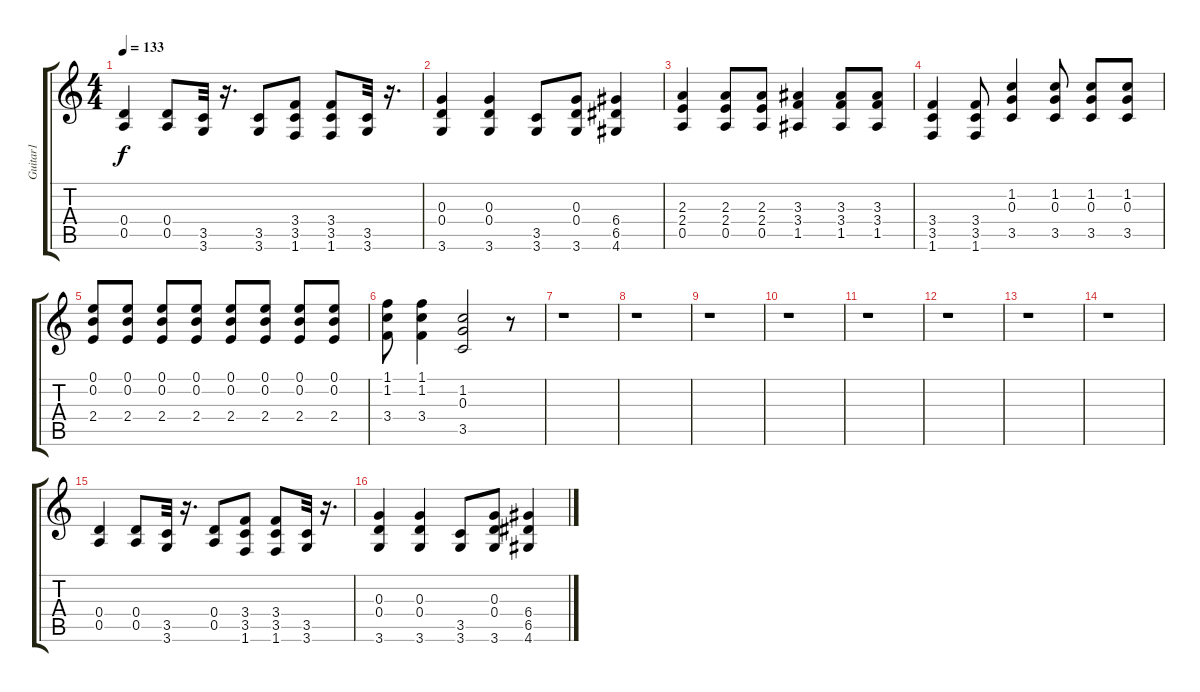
\track ("Guitar1" "Guitar1") {instrument overdrivenguitar}
\staff {score tabs}
\tuning (E4 B3 G3 D3 A2 E2) {hide}
\ts (4 4)
\tempo 133
\clef g2
\ks c
(0.4 0.5).4{dy f} (0.4 0.5).8 (3.5 3.6).32 r.16{d} (3.5 3.6).8 (3.4 3.5 1.6).8 (3.4 3.5 1.6).8 (3.5 3.6).32 r.16{d} |
(0.3 0.4 3.6).4 (0.3 0.4 3.6).4 (3.5 3.6).8 (0.3 0.4 3.6).8 (6.4 6.5 4.6).4 |
(2.3 2.4 0.5).4 (2.3 2.4 0.5).8 (2.3 2.4 0.5).8 (3.3 3.4 1.5).4 (3.3 3.4 1.5).8 (3.3 3.4 1.5).8 |
(3.4 3.5 1.6).4 (3.4 3.5 1.6).8 (1.2 0.3 3.5).4 (1.2 0.3 3.5).8 (1.2 0.3 3.5).8 (1.2 0.3 3.5).8 |
(0.1 0.2 2.4).8 (0.1 0.2 2.4).8 (0.1 0.2 2.4).8 (0.1 0.2 2.4).8 (0.1 0.2 2.4).8 (0.1 0.2 2.4).8 (0.1 0.2 2.4).8 (0.1 0.2 2.4).8 |
(1.1 1.2 3.4).8 (1.1 1.2 3.4).4 (1.2 0.3 3.5).2 r.8 |
r.1 |
r.1 |
r.1 |
r.1 |
r.1 |
r.1 |
r.1 |
r.1 |
(0.4 0.5).4 (0.4 0.5).8 (3.5 3.6).32 r.16{d} (0.4 0.5).8 (3.4 3.5 1.6).8 (3.4 3.5 1.6).8 (3.5 3.6).32 r.16{d} |
(0.3 0.4 3.6).4 (0.3 0.4 3.6).4 (3.5 3.6).8 (0.3 0.4 3.6).8 (6.4 6.5 4.6).4
